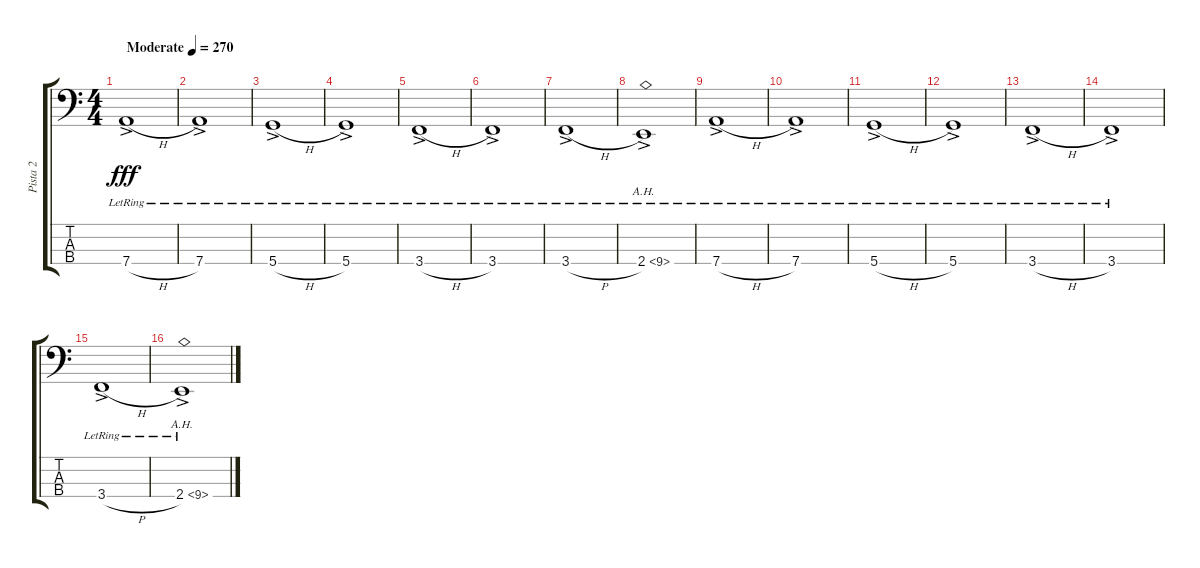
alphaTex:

\track ("Pista 2" "Pista 2") {instrument electricbassfinger}
\staff {score tabs}
\tuning (F2 C2 G1 D1) {hide}
\ts (4 4)
\tempo (270 "Moderate")
\clef f4
\ks c
7.4{h ac lr}.1{dy fff instrument electricbassfinger} |
7.4{ac lr}.1 |
5.4{h ac lr}.1 |
5.4{ac lr}.1 |
3.4{h ac lr}.1 |
3.4{ac lr}.1 |
3.4{h ac lr}.1 |
2.4{ah 7 ac lr}.1 |
7.4{h ac lr}.1 |
7.4{ac lr}.1 |
5.4{h ac lr}.1 |
5.4{ac lr}.1 |
3.4{h ac lr}.1 |
3.4{ac lr}.1 |
3.4{h ac lr}.1 |
2.4{ah 7 ac lr}.1
